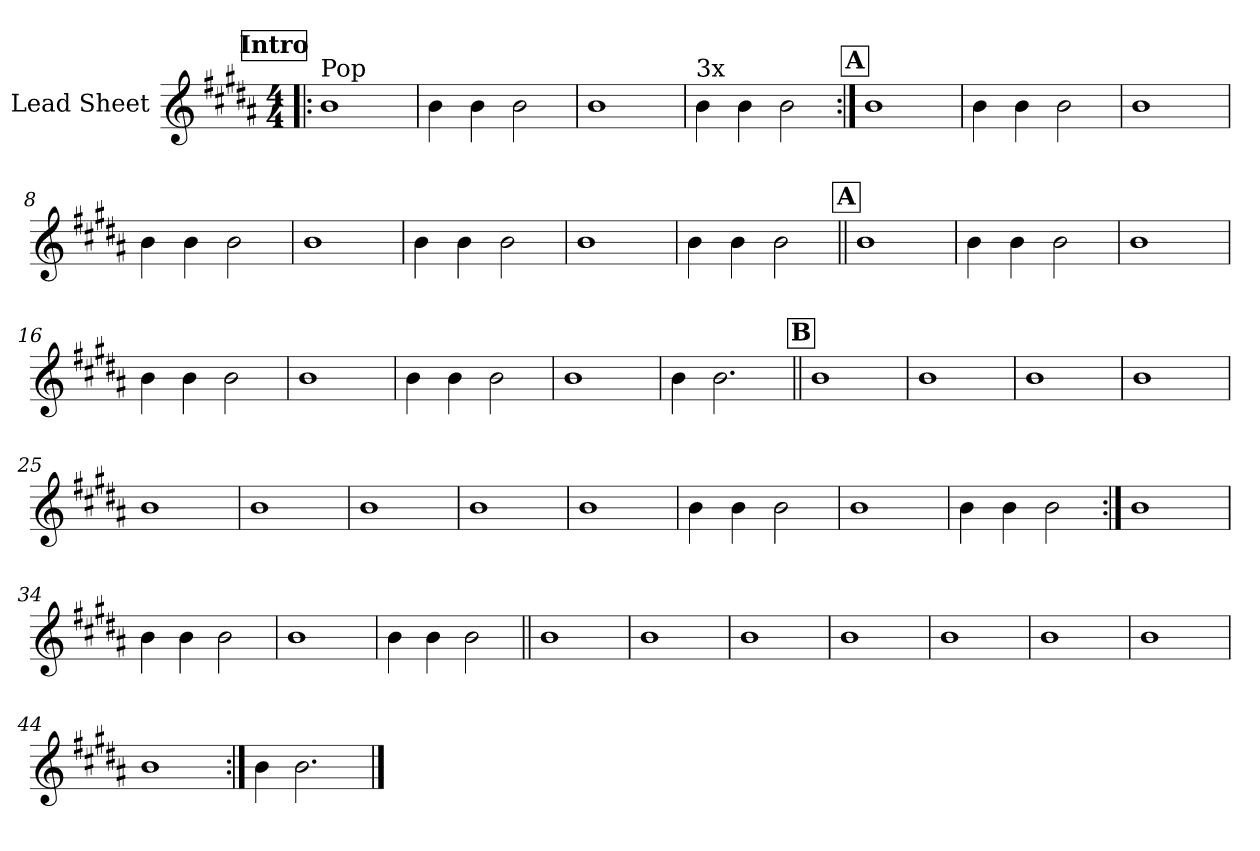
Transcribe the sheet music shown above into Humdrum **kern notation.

**kern
*part1
*staff1
*I"Lead Sheet
*clefG2
*k[f#c#g#d#a#]
*g#:
*M4/4
*MM118
!!LO:REH:place=s1:a:fs=14:t=Intro
=1!|:
!LO:TX:a:t=Pop
1b
=2
4b\
4b\
2b\
=3
1b
=4
!LO:TX:a:t=3x
4b\
4b\
2b\
!!LO:LB:g=z
!!LO:REH:place=s1:a:fs=14:t=A
=5:|!
1b
=6
4b\
4b\
2b\
=7
1b
=8
4b\
4b\
2b\
!!LO:LB:g=z
=9
1b
=10
4b\
4b\
2b\
=11
1b
=12
4b\
4b\
2b\
!!LO:LB:g=z
!!LO:REH:place=s1:a:fs=14:t=A
=13||
1b
=14
4b\
4b\
2b\
=15
1b
=16
4b\
4b\
2b\
!!LO:LB:g=z
=17
1b
=18
4b\
4b\
2b\
=19
1b
=20
4b\
2.b\
!!LO:LB:g=z
!!LO:REH:place=s1:a:fs=14:t=B
=21||
1b
=22
1b
=23
1b
=24
1b
!!LO:LB:g=z
=25
1b
=26
1b
=27
1b
=28
1b
!!LO:LB:g=z
=29
1b
=30
4b\
4b\
2b\
=31
1b
=32
4b\
4b\
2b\
!!LO:LB:g=z
=33:|!
1b
=34
4b\
4b\
2b\
=35
1b
=36
4b\
4b\
2b\
!!LO:LB:g=z
=37||
1b
=38
1b
=39
1b
=40
1b
!!LO:PB:g=z
=41
1b
=42
1b
=43
1b
=44
1b
!!LO:LB:g=z
=45:|!
4b\
2.b\
==
*-
